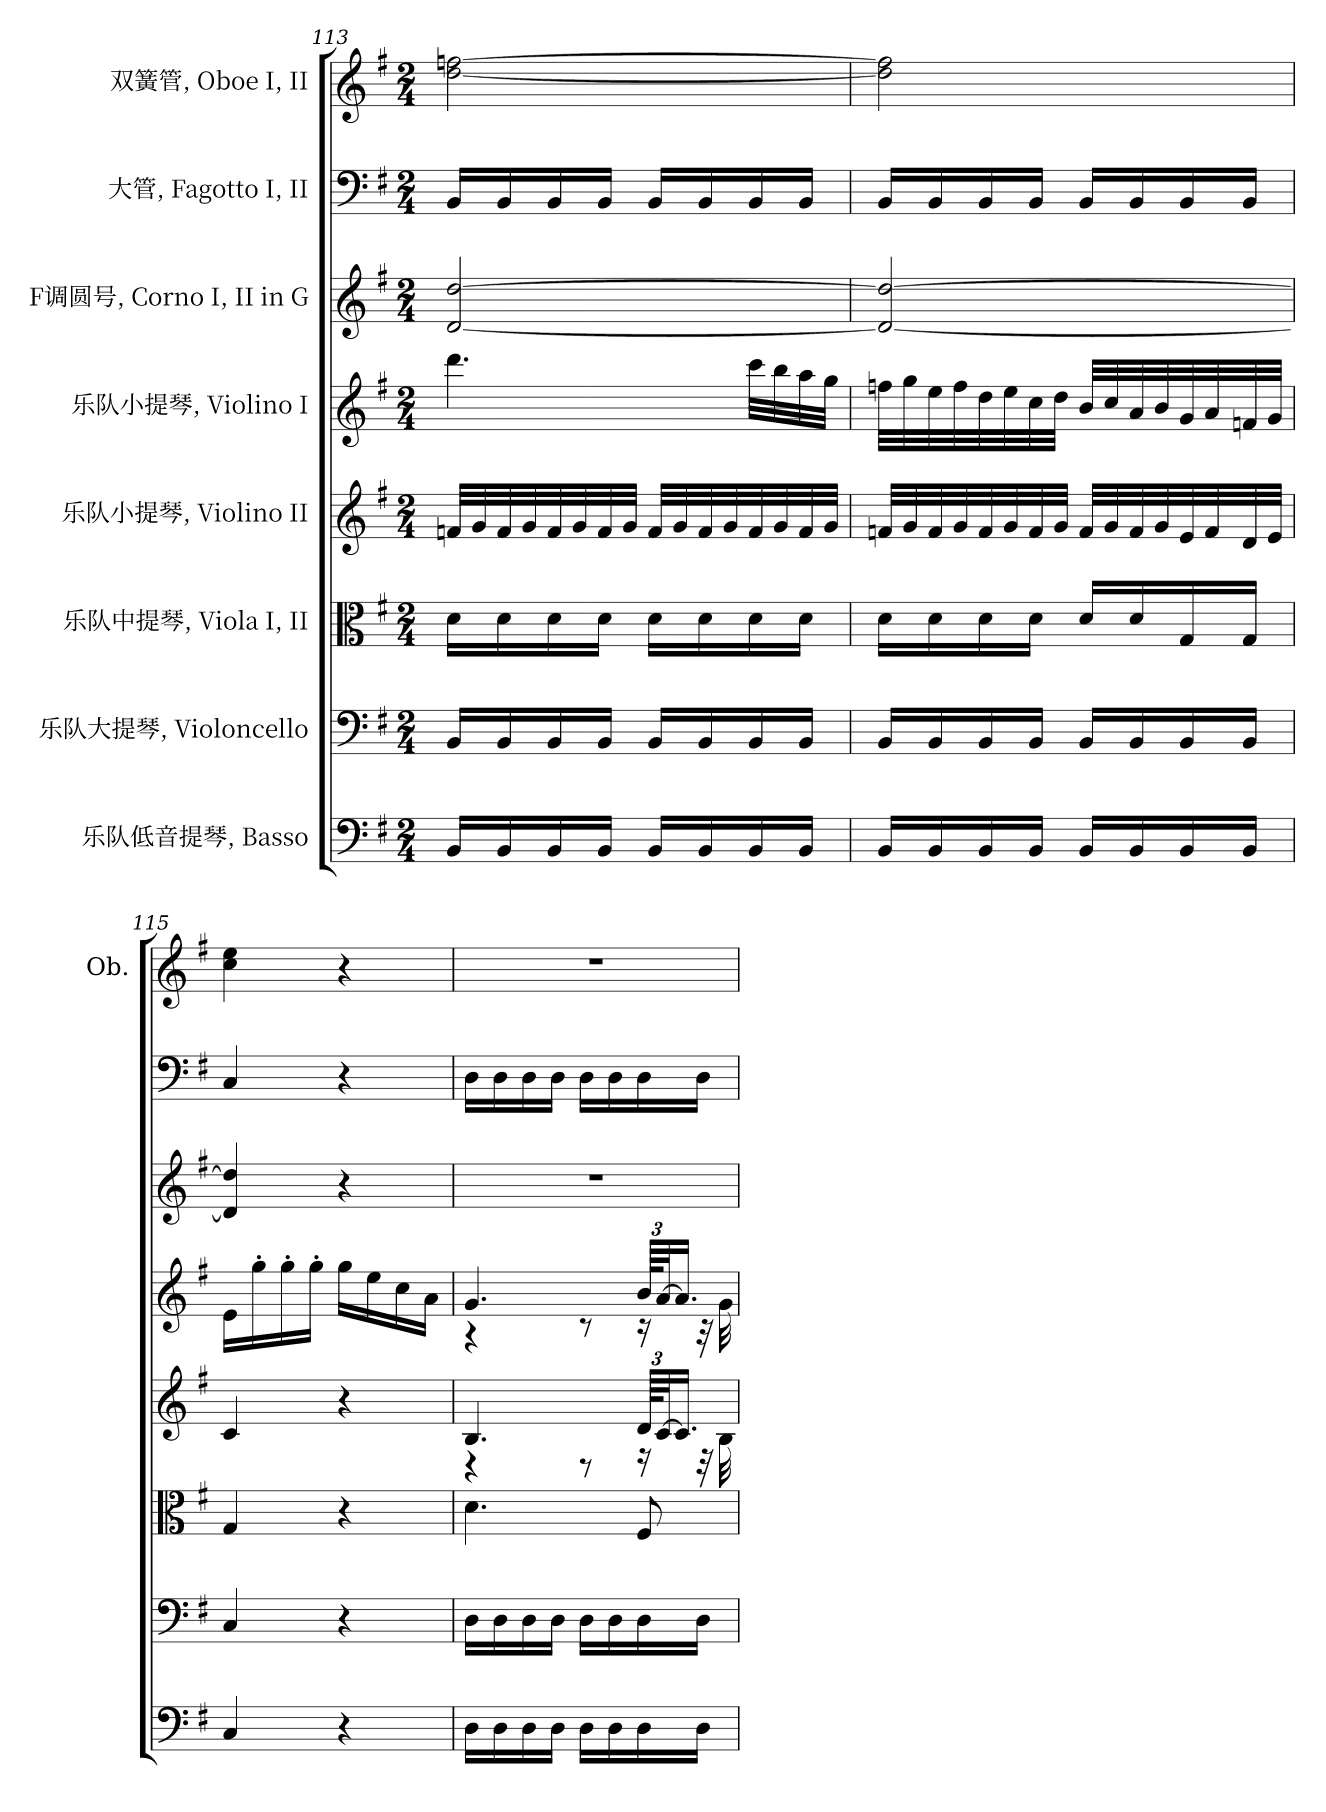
**kern	**kern	**kern	**kern	**kern	**kern	**kern	**kern
*part8	*part7	*part6	*part5	*part4	*part3	*part2	*part1
*staff8	*staff7	*staff6	*staff5	*staff4	*staff3	*staff2	*staff1
*I"乐队低音提琴, Basso	*I"乐队大提琴, Violoncello	*I"乐队中提琴, Viola I, II	*I"乐队小提琴, Violino II	*I"乐队小提琴, Violino I	*I"F调圆号, Corno I, II in G	*I"大管, Fagotto I, II	*I"双簧管, Oboe I, II
*	*	*	*	*	*	*	*I'Ob.
!!LO:PB:g=z
*clefF4	*clefF4	*clefC3	*clefG2	*clefG2	*clefG2	*clefF4	*clefG2
*ITrd7c12	*	*	*	*	*ITrd4c7	*	*
*k[f#]	*k[f#]	*k[f#]	*k[f#]	*k[f#]	*k[]	*k[f#]	*k[f#]
*M2/4	*M2/4	*M2/4	*M2/4	*M2/4	*M2/4	*M2/4	*M2/4
=113	=113	=113	=113	=113	=113	=113	=113
16BBB/LL	16BB/LL	16d\LL	32fn/LLL	4.ddd\	[2G/ [2g/	16BB/LL	[2dd\ [2ffn\
.	.	.	32g/	.	.	.	.
16BBB/	16BB/	16d\	32f/	.	.	16BB/	.
.	.	.	32g/	.	.	.	.
16BBB/	16BB/	16d\	32f/	.	.	16BB/	.
.	.	.	32g/	.	.	.	.
16BBB/JJ	16BB/JJ	16d\JJ	32f/	.	.	16BB/JJ	.
.	.	.	32g/JJJ	.	.	.	.
16BBB/LL	16BB/LL	16d\LL	32f/LLL	.	.	16BB/LL	.
.	.	.	32g/	.	.	.	.
16BBB/	16BB/	16d\	32f/	.	.	16BB/	.
.	.	.	32g/	.	.	.	.
16BBB/	16BB/	16d\	32f/	32ccc\LLL	.	16BB/	.
.	.	.	32g/	32bb\	.	.	.
16BBB/JJ	16BB/JJ	16d\JJ	32f/	32aa\	.	16BB/JJ	.
.	.	.	32g/JJJ	32gg\JJJ	.	.	.
=114	=114	=114	=114	=114	=114	=114	=114
16BBB/LL	16BB/LL	16d\LL	32fn/LLL	32ffn\LLL	2G/_ 2g/_	16BB/LL	2dd\] 2ff\]
.	.	.	32g/	32gg\	.	.	.
16BBB/	16BB/	16d\	32f/	32ee\	.	16BB/	.
.	.	.	32g/	32ff\	.	.	.
16BBB/	16BB/	16d\	32f/	32dd\	.	16BB/	.
.	.	.	32g/	32ee\	.	.	.
16BBB/JJ	16BB/JJ	16d\JJ	32f/	32cc\	.	16BB/JJ	.
.	.	.	32g/JJJ	32dd\JJJ	.	.	.
16BBB/LL	16BB/LL	16d/LL	32f/LLL	32b/LLL	.	16BB/LL	.
.	.	.	32g/	32cc/	.	.	.
16BBB/	16BB/	16d/	32f/	32a/	.	16BB/	.
.	.	.	32g/	32b/	.	.	.
16BBB/	16BB/	16G/	32e/	32g/	.	16BB/	.
.	.	.	32f/	32a/	.	.	.
16BBB/JJ	16BB/JJ	16G/JJ	32d/	32fn/	.	16BB/JJ	.
.	.	.	32e/JJJ	32g/JJJ	.	.	.
=115	=115	=115	=115	=115	=115	=115	=115
4CC/	4C/	4G/	4c/	16e\LL	4G/] 4g/]	4C/	4cc\ 4ee\
.	.	.	.	16gg'\	.	.	.
.	.	.	.	16gg'\	.	.	.
.	.	.	.	16gg'\JJ	.	.	.
4r	4r	4r	4r	16gg\LL	4r	4r	4r
.	.	.	.	16ee\	.	.	.
.	.	.	.	16cc\	.	.	.
.	.	.	.	16a\JJ	.	.	.
!!LO:PB:g=z
=116	=116	=116	=116	=116	=116	=116	=116
*	*	*	*^	*^	*	*	*
16DD\LL	16D\LL	4.d\	4.B/	4r	4.g/	4r	2r	16D\LL	2r
16DD\	16D\	.	.	.	.	.	.	16D\	.
16DD\	16D\	.	.	.	.	.	.	16D\	.
16DD\JJ	16D\JJ	.	.	.	.	.	.	16D\JJ	.
16DD\LL	16D\LL	.	.	8r	.	8r	.	16D\LL	.
16DD\	16D\	.	.	.	.	.	.	16D\	.
*	*	*	*Xbrackettup	*	*Xbrackettup	*	*	*	*
16DD\	16D\	8F#/	96d/KLLL	16r	96b/KLLL	16r	.	16D\	.
.	.	.	[48c/J	.	[48a/J	.	.	.	.
.	.	.	16.c/JJ]	.	16.a/JJ]	.	.	.	.
16DD\JJ	16D\JJ	.	.	32r	.	32r	.	16D\JJ	.
.	.	.	.	32B\	.	32g\	.	.	.
*	*	*	*v	*v	*	*	*	*	*
*	*	*	*	*v	*v	*	*	*
=	=	=	=	=	=	=	=
*-	*-	*-	*-	*-	*-	*-	*-
